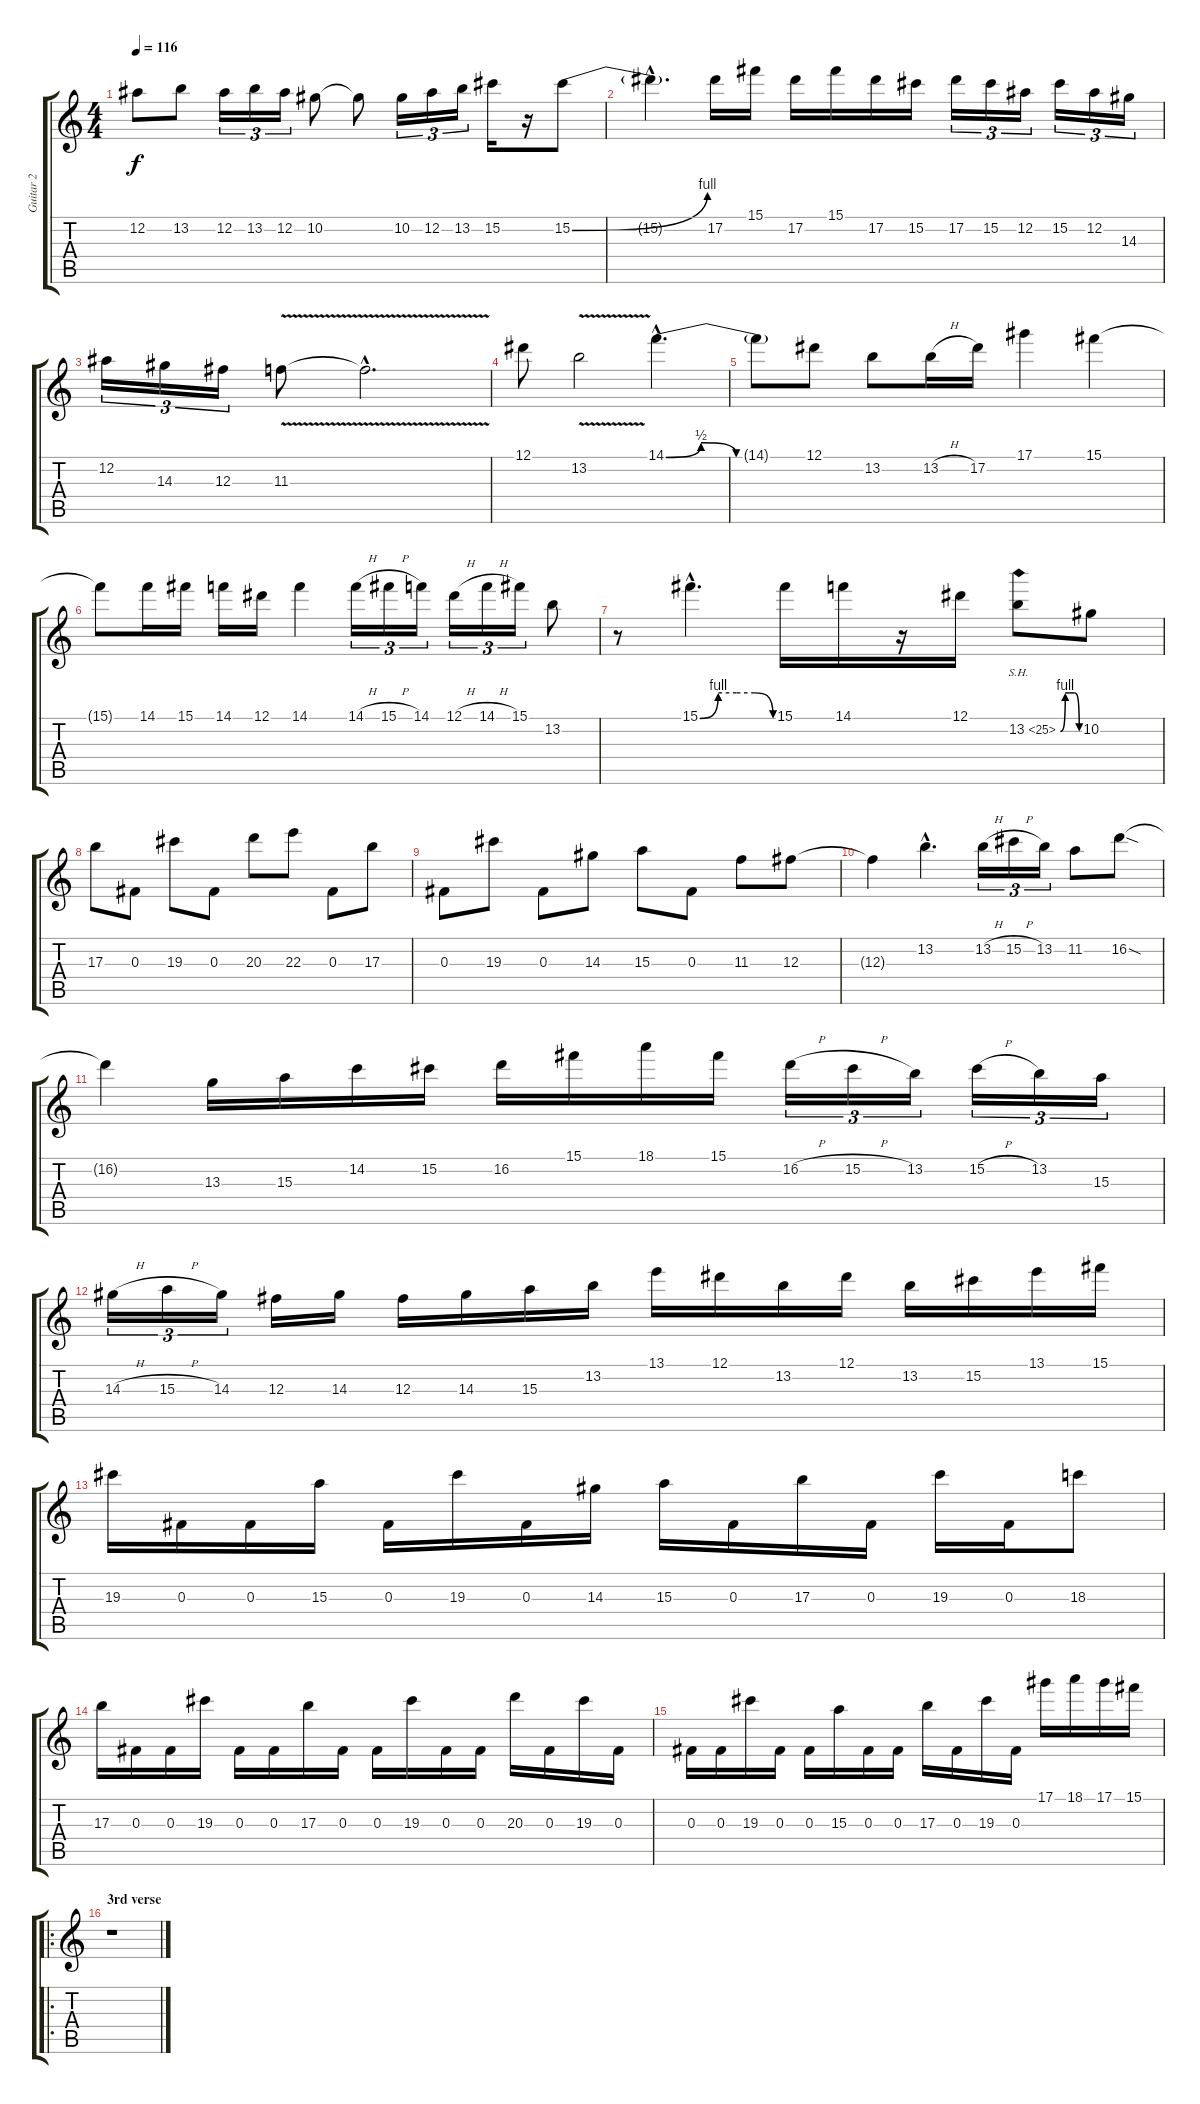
\track ("Guitar 2" "Guitar 2") {instrument distortionguitar}
\staff {score tabs}
\tuning (Eb4 Bb3 Gb3 Db3 Ab2 Eb2) {hide}
\ts (4 4)
\tempo 116
\clef g2
\ks c
12.2.8{dy f} 13.2.8 12.2.16{tu (3 2)} 13.2.16{tu (3 2)} 12.2.16{tu (3 2)} 10.2.8 10.2{t}.8 10.2.16{tu (3 2)} 12.2.16{tu (3 2)} 13.2.16{tu (3 2)} 15.2.16 r.16 15.2{be (bend 0 0 60 4)}.8 |
15.2{hac t}.4{d} 17.2.16 15.1.16 17.2.16 15.1.16 17.2.16 15.2.16 17.2.16{tu (3 2)} 15.2.16{tu (3 2)} 12.2.16{tu (3 2)} 15.2.16{tu (3 2)} 12.2.16{tu (3 2)} 14.3.16{tu (3 2)} |
12.2.16{tu (3 2)} 14.3.16{tu (3 2)} 12.3.16{tu (3 2)} 11.3{v}.8 11.3{hac t}.2{d} |
12.1.8 13.2{v}.2 14.1{be (custom 0 0 15 2 30 0 45 0 60 0) hac}.4{d} |
14.1{t}.8 12.1.8 13.2.8 13.2{h}.16 17.2.16 17.1.4 15.1.4 |
15.1{t}.8 14.1.16 15.1.16 14.1.16 12.1.16 14.1.4 14.1{h}.16{tu (3 2)} 15.1{h}.16{tu (3 2)} 14.1.16{tu (3 2)} 12.1{h}.16{tu (3 2)} 14.1{h}.16{tu (3 2)} 15.1.16{tu (3 2)} 13.2.8 |
r.8 15.1{be (custom 0 0 15 4 30 4 45 4 60 0) hac}.4{d} 15.1.16 14.1.16 r.16 12.1.16 13.2{be (custom 0 0 15 4 30 4 45 4 60 0) sh 12}.8 10.2.8 |
17.3.8 0.3.8 19.3.8 0.3.8 20.3.8 22.3.8 0.3.8 17.3.8 |
0.3.8 19.3.8 0.3.8 14.3.8 15.3.8 0.3.8 11.3.8 12.3.8 |
12.3{t}.4 13.2{hac}.4{d} 13.2{h}.16{tu (3 2)} 15.2{h}.16{tu (3 2)} 13.2.16{tu (3 2)} 11.2.8 16.2{sod}.8 |
16.2{t}.4 13.3.16 15.3.16 14.2.16 15.2.16 16.2.16 15.1.16 18.1.16 15.1.16 16.2{h}.16{tu (3 2)} 15.2{h}.16{tu (3 2)} 13.2.16{tu (3 2)} 15.2{h}.16{tu (3 2)} 13.2.16{tu (3 2)} 15.3.16{tu (3 2)} |
14.3{h}.16{tu (3 2)} 15.3{h}.16{tu (3 2)} 14.3.16{tu (3 2)} 12.3.16 14.3.16 12.3.16 14.3.16 15.3.16 13.2.16 13.1.16 12.1.16 13.2.16 12.1.16 13.2.16 15.2.16 13.1.16 15.1.16 |
19.3.16 0.3.16 0.3.16 15.3.16 0.3.16 19.3.16 0.3.16 14.3.16 15.3.16 0.3.16 17.3.16 0.3.16 19.3.16 0.3.16 18.3.8 |
17.3.16 0.3.16 0.3.16 19.3.16 0.3.16 0.3.16 17.3.16 0.3.16 0.3.16 19.3.16 0.3.16 0.3.16 20.3.16 0.3.16 19.3.16 0.3.16 |
0.3.16 0.3.16 19.3.16 0.3.16 0.3.16 15.3.16 0.3.16 0.3.16 17.3.16 0.3.16 19.3.16 0.3.16 17.1.16 18.1.16 17.1.16 15.1.16 |
\ro
\section ("" "3rd verse")
r.1
